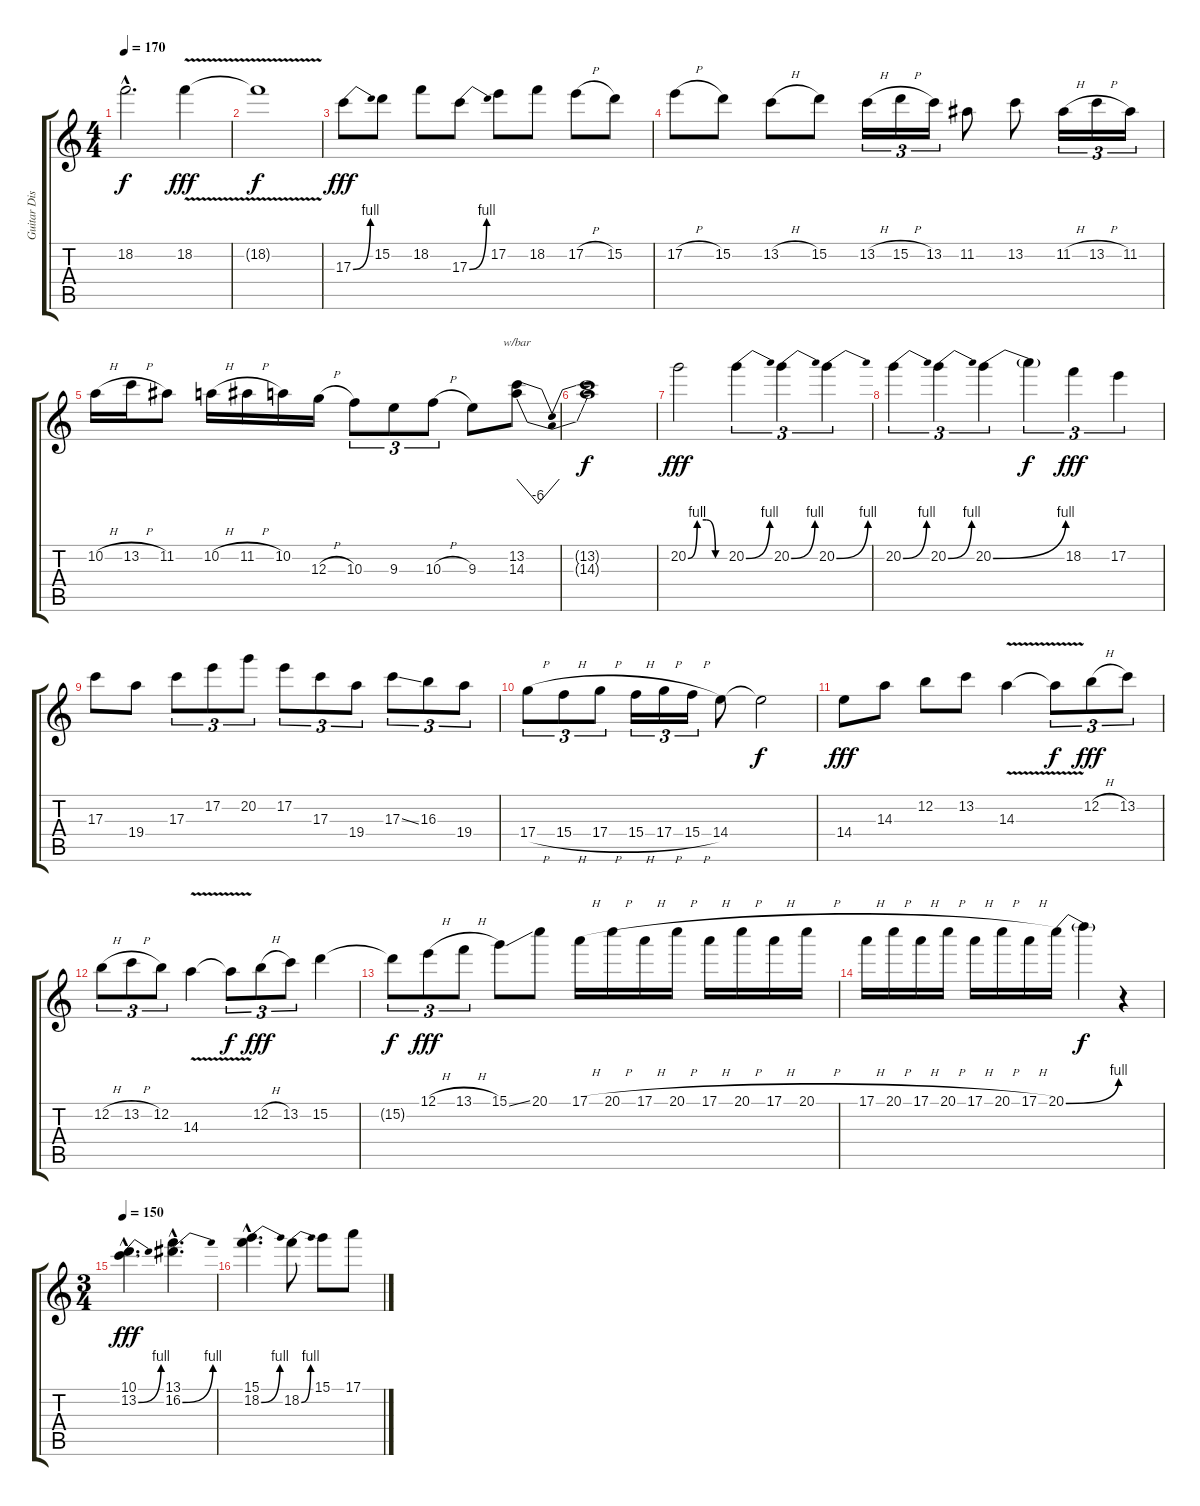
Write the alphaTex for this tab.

\track ("Guitar Distortion 2" "Guitar Dis") {instrument distortionguitar}
\staff {score tabs}
\tuning (E4 B3 G3 D3 A2 E2) {hide}
\ts (4 4)
\tempo 170
\clef g2
\ks c
18.2{hac t}.2{d dy f} 18.2{v}.4{dy fff} |
18.2{t}.1{dy f} |
17.3{be (bend 0 0 60 4)}.8{dy fff} 15.2.8 18.2.8 17.3{be (bend 0 0 60 4)}.8 17.2.8 18.2.8 17.2{h}.8 15.2.8 |
17.2{h}.8 15.2.8 13.2{h}.8 15.2.8 13.2{h}.16{tu (3 2)} 15.2{h}.16{tu (3 2)} 13.2.16{tu (3 2)} 11.2.8 13.2.8 11.2{h}.16{tu (3 2)} 13.2{h}.16{tu (3 2)} 11.2.16{tu (3 2)} |
10.2{h}.16 13.2{h}.16 11.2.8 10.2{h}.16 11.2{h}.16 10.2.16 12.3{h}.16 10.3.8{tu (3 2)} 9.3.8{tu (3 2)} 10.3{h}.8{tu (3 2)} 9.3.8 (13.2 14.3).8{tbe (dip default 0 0 30 -24 60 0)} |
(13.2{t} 14.3{t}).1{dy f} |
20.2{be (custom 0 0 15 4 30 4 45 0 60 0)}.2{dy fff} 20.2{be (bend 0 0 60 4)}.4{tu (3 2)} 20.2{be (bend 0 0 60 4)}.4{tu (3 2)} 20.2{be (bend 0 0 60 4)}.4{tu (3 2)} |
20.2{be (bend 0 0 60 4)}.4{tu (3 2)} 20.2{be (bend 0 0 60 4)}.4{tu (3 2)} 20.2{be (bend 0 0 60 4)}.4{tu (3 2)} 20.2{t}.4{tu (3 2) dy f} 18.2.4{tu (3 2) dy fff} 17.2.4{tu (3 2)} |
17.3.8 19.4.8 17.3.8{tu (3 2)} 17.2.8{tu (3 2)} 20.2.8{tu (3 2)} 17.2.8{tu (3 2)} 17.3.8{tu (3 2)} 19.4.8{tu (3 2)} 17.3{ss}.8{tu (3 2)} 16.3.8{tu (3 2)} 19.4.8{tu (3 2)} |
17.4{h}.8{tu (3 2)} 15.4{h}.8{tu (3 2)} 17.4{h}.8{tu (3 2)} 15.4{h}.16{tu (3 2)} 17.4{h}.16{tu (3 2)} 15.4{h}.16{tu (3 2)} 14.4.8 14.4{t}.2{dy f} |
14.4.8{dy fff} 14.3.8 12.2.8 13.2.8 14.3{v}.4 14.3{t}.8{tu (3 2) dy f} 12.2{h}.8{tu (3 2) dy fff} 13.2.8{tu (3 2)} |
12.2{h}.8{tu (3 2)} 13.2{h}.8{tu (3 2)} 12.2.8{tu (3 2)} 14.3{v}.4 14.3{t}.8{tu (3 2) dy f} 12.2{h}.8{tu (3 2) dy fff} 13.2.8{tu (3 2)} 15.2.4 |
15.2{t}.8{tu (3 2) dy f} 12.1{h}.8{tu (3 2) dy fff} 13.1{h}.8{tu (3 2)} 15.1{ss}.8 20.1.8 17.1{h}.16 20.1{h}.16 17.1{h}.16 20.1{h}.16 17.1{h}.16 20.1{h}.16 17.1{h}.16 20.1{h}.16 |
17.1{h}.16 20.1{h}.16 17.1{h}.16 20.1{h}.16 17.1{h}.16 20.1{h}.16 17.1{h}.16 20.1{be (bend 0 0 60 4)}.16 20.1{t}.4{dy f} r.4 |
\ts (3 4)
\tempo 150
(10.1{hac} 13.2{be (bend 0 0 60 4) hac}).4{d dy fff} (13.1{hac} 16.2{be (bend 0 0 60 4) hac}).4{d} |
(15.1{hac} 18.2{be (bend 0 0 60 4) hac}).4{d} 18.2{be (bend 0 0 60 4)}.8 15.1.8 17.1.8
